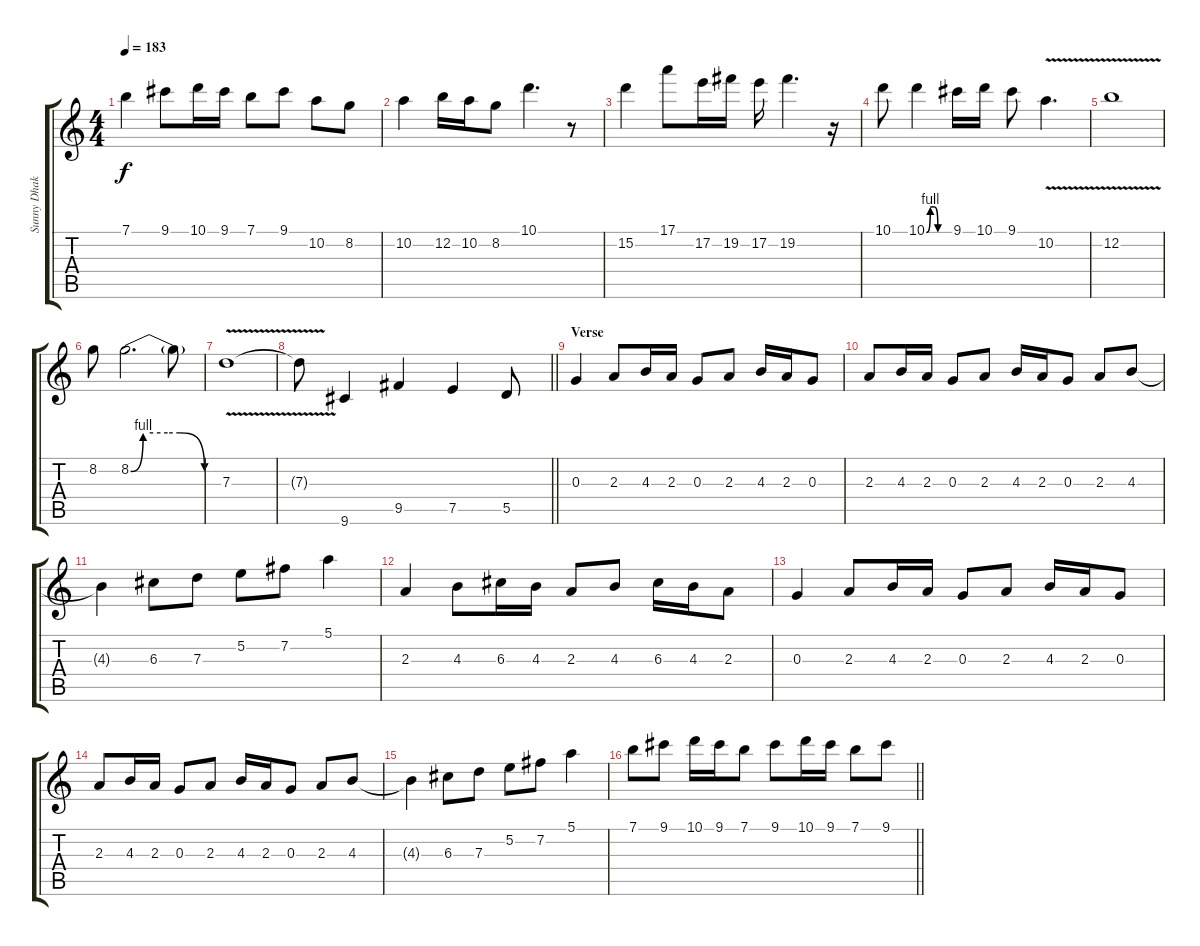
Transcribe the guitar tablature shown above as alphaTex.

\track ("Sunny Dhak" "Sunny Dhak") {instrument distortionguitar}
\staff {score tabs}
\tuning (E4 B3 G3 D3 A2 E2) {hide}
\ts (4 4)
\tempo 183
\clef g2
\ks c
7.1.4{dy f} 9.1.8 10.1.16 9.1.16 7.1.8 9.1.8 10.2.8 8.2.8 |
10.2.4 12.2.16 10.2.16 8.2.8 10.1.4{d} r.8 |
15.2.4 17.1.8 17.2.16 19.2.16 17.2.16 19.2.4{d} r.16 |
10.1.8 10.1{be (custom 0 0 10 4 20 4 30 0 60 0)}.4 9.1.16 10.1.16 9.1.8 10.2{v}.4{d} |
12.2{v}.1 |
8.2.8 8.2{be (custom 0 0 10 4 30 4 40 4 60 0)}.2{d} 8.2{t}.8 |
7.3{v}.1 |
\barLineRight lightlight
7.3{t}.8 9.6.4 9.5.4 7.5.4 5.5.8 |
\section ("" "Verse")
0.3.4 2.3.8 4.3.16 2.3.16 0.3.8 2.3.8 4.3.16 2.3.16 0.3.8 |
2.3.8 4.3.16 2.3.16 0.3.8 2.3.8 4.3.16 2.3.16 0.3.8 2.3.8 4.3.8 |
4.3{t}.4 6.3.8 7.3.8 5.2.8 7.2.8 5.1.4 |
2.3.4 4.3.8 6.3.16 4.3.16 2.3.8 4.3.8 6.3.16 4.3.16 2.3.8 |
0.3.4 2.3.8 4.3.16 2.3.16 0.3.8 2.3.8 4.3.16 2.3.16 0.3.8 |
2.3.8 4.3.16 2.3.16 0.3.8 2.3.8 4.3.16 2.3.16 0.3.8 2.3.8 4.3.8 |
4.3{t}.4 6.3.8 7.3.8 5.2.8 7.2.8 5.1.4 |
\barLineRight lightlight
7.1.8 9.1.8 10.1.16 9.1.16 7.1.8 9.1.8 10.1.16 9.1.16 7.1.8 9.1.8
